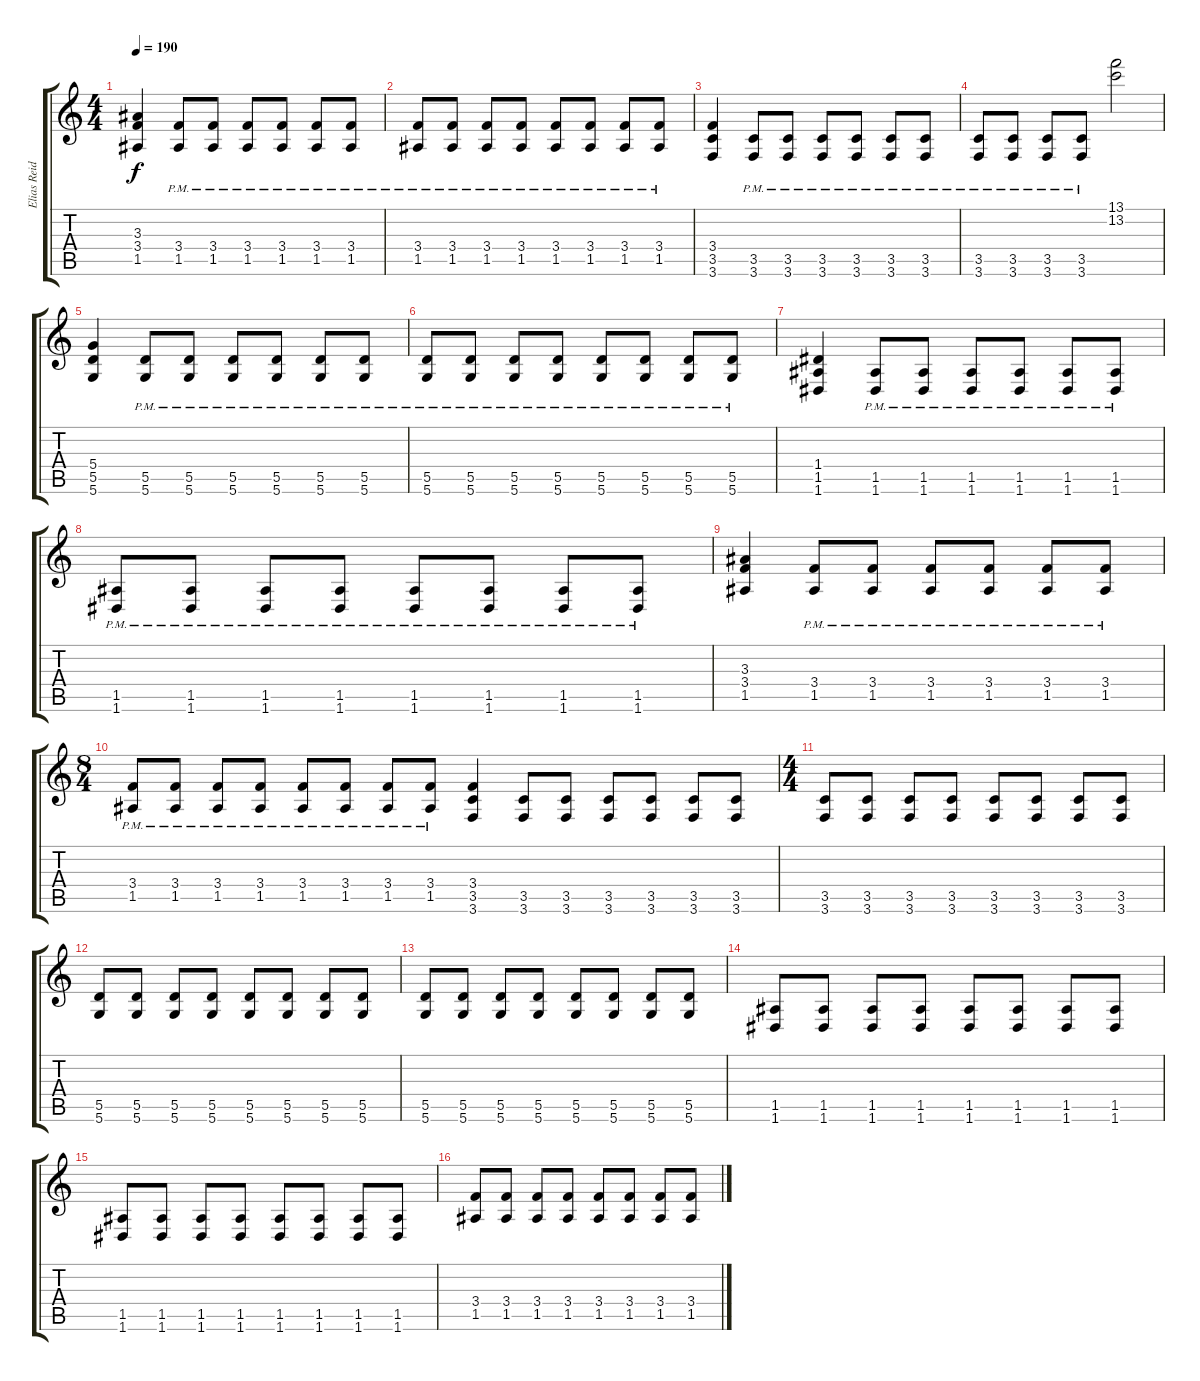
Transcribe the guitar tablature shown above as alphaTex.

\track ("Elias Reidy" "Elias Reid") {instrument distortionguitar}
\staff {score tabs}
\tuning (E4 B3 G3 D3 A2 D2) {hide}
\ts (4 4)
\tempo 190
\clef g2
\ks c
(3.3 3.4 1.5).4{dy f} (3.4{pm} 1.5{pm}).8 (3.4{pm} 1.5{pm}).8 (3.4{pm} 1.5{pm}).8 (3.4{pm} 1.5{pm}).8 (3.4{pm} 1.5{pm}).8 (3.4{pm} 1.5{pm}).8 |
(3.4{pm} 1.5{pm}).8 (3.4{pm} 1.5{pm}).8 (3.4{pm} 1.5{pm}).8 (3.4{pm} 1.5{pm}).8 (3.4{pm} 1.5{pm}).8 (3.4{pm} 1.5{pm}).8 (3.4{pm} 1.5{pm}).8 (3.4{pm} 1.5{pm}).8 |
(3.4 3.5 3.6).4 (3.5{pm} 3.6{pm}).8 (3.5{pm} 3.6{pm}).8 (3.5{pm} 3.6{pm}).8 (3.5{pm} 3.6{pm}).8 (3.5{pm} 3.6{pm}).8 (3.5{pm} 3.6{pm}).8 |
(3.5{pm} 3.6{pm}).8 (3.5{pm} 3.6{pm}).8 (3.5{pm} 3.6{pm}).8 (3.5{pm} 3.6{pm}).8 (13.1 13.2).2 |
(5.4 5.5 5.6).4 (5.5{pm} 5.6{pm}).8 (5.5{pm} 5.6{pm}).8 (5.5{pm} 5.6{pm}).8 (5.5{pm} 5.6{pm}).8 (5.5{pm} 5.6{pm}).8 (5.5{pm} 5.6{pm}).8 |
(5.5{pm} 5.6{pm}).8 (5.5{pm} 5.6{pm}).8 (5.5{pm} 5.6{pm}).8 (5.5{pm} 5.6{pm}).8 (5.5{pm} 5.6{pm}).8 (5.5{pm} 5.6{pm}).8 (5.5{pm} 5.6{pm}).8 (5.5{pm} 5.6{pm}).8 |
(1.4 1.5 1.6).4 (1.5{pm} 1.6{pm}).8 (1.5{pm} 1.6{pm}).8 (1.5{pm} 1.6{pm}).8 (1.5{pm} 1.6{pm}).8 (1.5{pm} 1.6{pm}).8 (1.5{pm} 1.6{pm}).8 |
(1.5{pm} 1.6{pm}).8 (1.5{pm} 1.6{pm}).8 (1.5{pm} 1.6{pm}).8 (1.5{pm} 1.6{pm}).8 (1.5{pm} 1.6{pm}).8 (1.5{pm} 1.6{pm}).8 (1.5{pm} 1.6{pm}).8 (1.5{pm} 1.6{pm}).8 |
(3.3 3.4 1.5).4 (3.4{pm} 1.5{pm}).8 (3.4{pm} 1.5{pm}).8 (3.4{pm} 1.5{pm}).8 (3.4{pm} 1.5{pm}).8 (3.4{pm} 1.5{pm}).8 (3.4{pm} 1.5{pm}).8 |
\ts (8 4)
(3.4{pm} 1.5{pm}).8 (3.4{pm} 1.5{pm}).8 (3.4{pm} 1.5{pm}).8 (3.4{pm} 1.5{pm}).8 (3.4{pm} 1.5{pm}).8 (3.4{pm} 1.5{pm}).8 (3.4{pm} 1.5{pm}).8 (3.4{pm} 1.5{pm}).8 (3.4 3.5 3.6).4 (3.5 3.6).8 (3.5 3.6).8 (3.5 3.6).8 (3.5 3.6).8 (3.5 3.6).8 (3.5 3.6).8 |
\ts (4 4)
(3.5 3.6).8 (3.5 3.6).8 (3.5 3.6).8 (3.5 3.6).8 (3.5 3.6).8 (3.5 3.6).8 (3.5 3.6).8 (3.5 3.6).8 |
(5.5 5.6).8 (5.5 5.6).8 (5.5 5.6).8 (5.5 5.6).8 (5.5 5.6).8 (5.5 5.6).8 (5.5 5.6).8 (5.5 5.6).8 |
(5.5 5.6).8 (5.5 5.6).8 (5.5 5.6).8 (5.5 5.6).8 (5.5 5.6).8 (5.5 5.6).8 (5.5 5.6).8 (5.5 5.6).8 |
(1.5 1.6).8 (1.5 1.6).8 (1.5 1.6).8 (1.5 1.6).8 (1.5 1.6).8 (1.5 1.6).8 (1.5 1.6).8 (1.5 1.6).8 |
(1.5 1.6).8 (1.5 1.6).8 (1.5 1.6).8 (1.5 1.6).8 (1.5 1.6).8 (1.5 1.6).8 (1.5 1.6).8 (1.5 1.6).8 |
(3.4 1.5).8 (3.4 1.5).8 (3.4 1.5).8 (3.4 1.5).8 (3.4 1.5).8 (3.4 1.5).8 (3.4 1.5).8 (3.4 1.5).8
